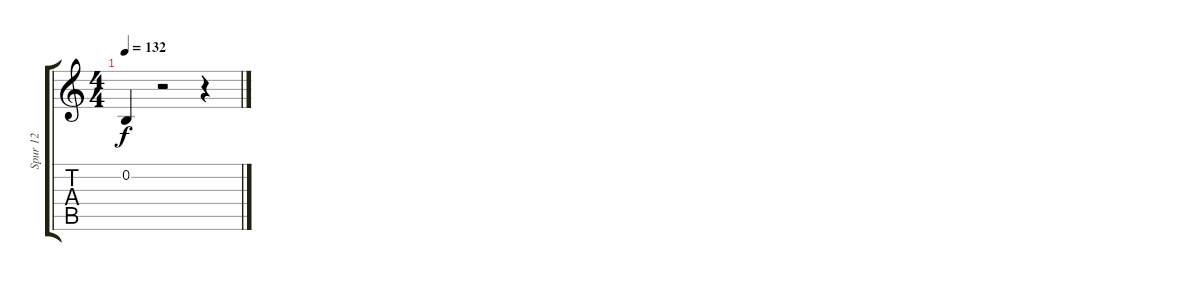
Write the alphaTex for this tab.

\track ("Spur 12" "Spur 12") {instrument reversecymbal}
\staff {score tabs}
\tuning (E4 B3 G3 D3 A2 E2) {hide}
\ts (4 4)
\tempo 132
\clef g2
\ks c
0.2{t}.4{dy f} r.2 r.4
